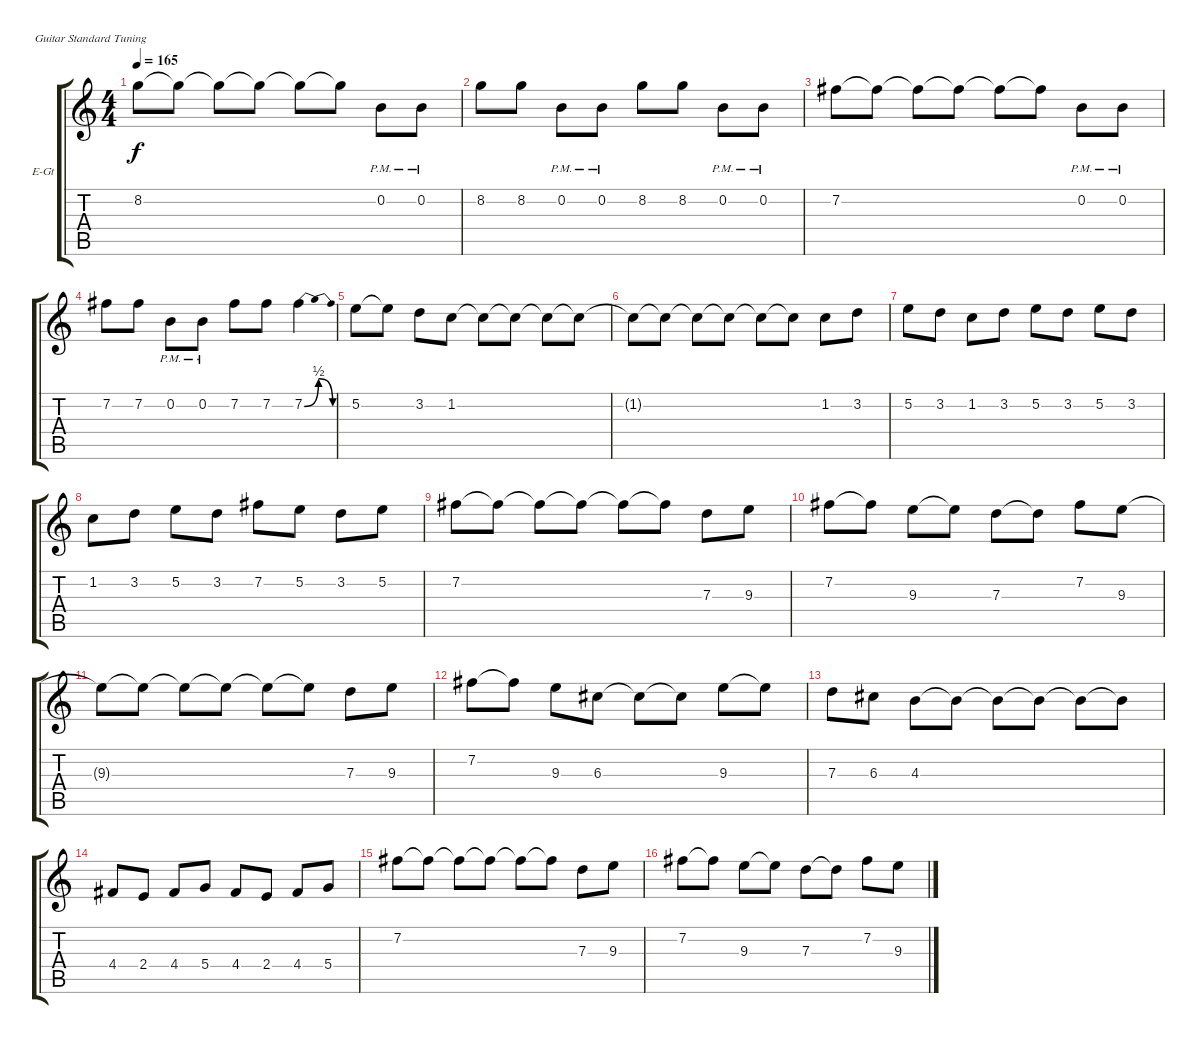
\bracketExtendMode groupsimilarinstruments
\firstSystemTrackNameOrientation horizontal
\otherSystemsTrackNameOrientation horizontal
\track ("Solo Distorted" "E-Gt") {instrument distortionguitar}
\staff {score tabs}
\tuning (E4 B3 G3 D3 A2 E2)
\ts (4 4)
\tempo 165
\clef g2
\ks c
8.2.8{dy f} 8.2{t}.8 8.2{t}.8 8.2{t}.8 8.2{t}.8 8.2{t}.8 0.2{pm}.8 0.2{pm}.8 |
8.2.8 8.2.8 0.2{pm}.8 0.2{pm}.8 8.2.8 8.2.8 0.2{pm}.8 0.2{pm}.8 |
7.2.8 7.2{t}.8 7.2{t}.8 7.2{t}.8 7.2{t}.8 7.2{t}.8 0.2{pm}.8 0.2{pm}.8 |
7.2.8 7.2.8 0.2{pm}.8 0.2{pm}.8 7.2.8 7.2.8 7.2{be (bendrelease 0 0 30 2 30 2 60 0)}.4 |
5.2.8 5.2{t}.8 3.2.8 1.2.8 1.2{t}.8 1.2{t}.8 1.2{t}.8 1.2{t}.8 |
1.2{t}.8 1.2{t}.8 1.2{t}.8 1.2{t}.8 1.2{t}.8 1.2{t}.8 1.2.8 3.2.8 |
5.2.8 3.2.8 1.2.8 3.2.8 5.2.8 3.2.8 5.2.8 3.2.8 |
1.2.8 3.2.8 5.2.8 3.2.8 7.2.8 5.2.8 3.2.8 5.2.8 |
7.2.8 7.2{t}.8 7.2{t}.8 7.2{t}.8 7.2{t}.8 7.2{t}.8 7.3.8 9.3.8 |
7.2.8 7.2{t}.8 9.3.8 9.3{t}.8 7.3.8 7.3{t}.8 7.2.8 9.3.8 |
9.3{t}.8 9.3{t}.8 9.3{t}.8 9.3{t}.8 9.3{t}.8 9.3{t}.8 7.3.8 9.3.8 |
7.2.8 7.2{t}.8 9.3.8 6.3.8 6.3{t}.8 6.3{t}.8 9.3.8 9.3{t}.8 |
7.3.8 6.3.8 4.3.8 4.3{t}.8 4.3{t}.8 4.3{t}.8 4.3{t}.8 4.3{t}.8 |
4.4.8 2.4.8 4.4.8 5.4.8 4.4.8 2.4.8 4.4.8 5.4.8 |
7.2.8 7.2{t}.8 7.2{t}.8 7.2{t}.8 7.2{t}.8 7.2{t}.8 7.3.8 9.3.8 |
7.2.8 7.2{t}.8 9.3.8 9.3{t}.8 7.3.8 7.3{t}.8 7.2.8 9.3.8
